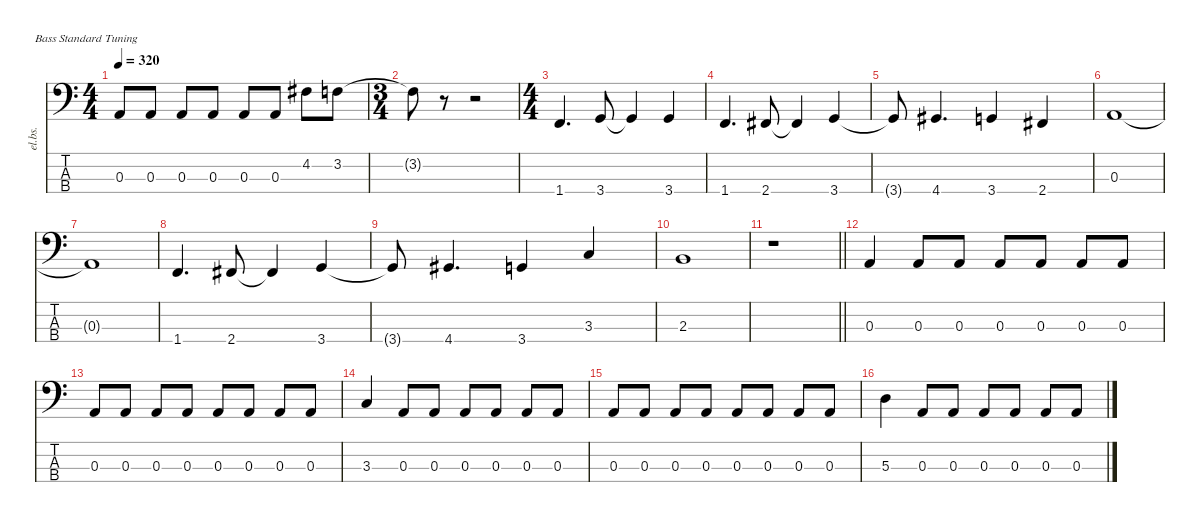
\defaultSystemsLayout 4
\hideDynamics
\bracketExtendMode nobrackets
\track ("Dave Ellefson" "el.bs.") {instrument electricbasspick}
\staff {score tabs}
\tuning (G2 D2 A1 E1)
\ts (4 4)
\tempo 320
\clef f4
\ks c
0.3.8{dy f} 0.3.8 0.3.8 0.3.8 0.3.8 0.3.8 4.2{acc #}.8 3.2.8 |
\ts (3 4)
\beaming (8 2 2 2)
3.2{t}.8 r.8 r.2 |
\ts (4 4)
\beaming (8 2 2 2 2)
1.4.4{d} 3.4.8 3.4{t}.4 3.4.4 |
1.4.4{d} 2.4{acc #}.8 2.4{t acc #}.4 3.4.4 |
3.4{t}.8 4.4{acc #}.4{d} 3.4.4 2.4{acc #}.4 |
0.3.1 |
0.3{t}.1 |
1.4.4{d} 2.4{acc #}.8 2.4{t acc #}.4 3.4.4 |
3.4{t}.8 4.4{acc #}.4{d} 3.4.4 3.3.4 |
2.3.1 |
\barLineRight lightlight
r.1 |
0.3.4 0.3.8 0.3.8 0.3.8 0.3.8 0.3.8 0.3.8 |
0.3.8 0.3.8 0.3.8 0.3.8 0.3.8 0.3.8 0.3.8 0.3.8 |
3.3.4 0.3.8 0.3.8 0.3.8 0.3.8 0.3.8 0.3.8 |
0.3.8 0.3.8 0.3.8 0.3.8 0.3.8 0.3.8 0.3.8 0.3.8 |
5.3.4 0.3.8 0.3.8 0.3.8 0.3.8 0.3.8 0.3.8
